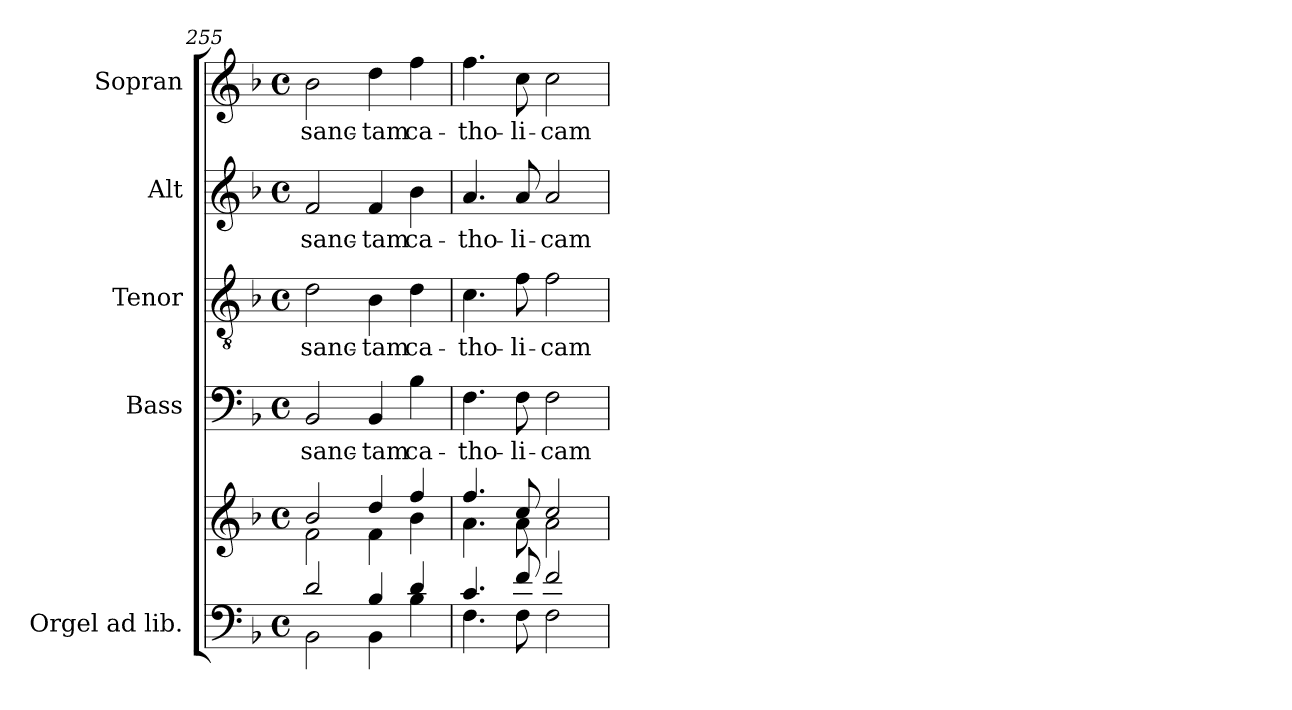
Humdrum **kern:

**kern	**kern	**kern	**text	**kern	**text	**kern	**text	**kern	**text
*part5	*part5	*part4	*part4	*part3	*part3	*part2	*part2	*part1	*part1
*staff6	*staff5	*staff4	*staff4	*staff3	*staff3	*staff2	*staff2	*staff1	*staff1
*I"Orgel ad lib.	*	*I"Bass	*	*I"Tenor	*	*I"Alt	*	*I"Sopran	*
*	*	*I'B.	*	*I'T.	*	*I'A.	*	*I'S.	*
*clefF4	*clefG2	*clefF4	*	*clefGv2	*	*clefG2	*	*clefG2	*
*k[b-]	*k[b-]	*k[b-]	*	*k[b-]	*	*k[b-]	*	*k[b-]	*
*F:	*F:	*F:	*	*F:	*	*F:	*	*F:	*
*M4/4	*M4/4	*M4/4	*	*M4/4	*	*M4/4	*	*M4/4	*
*met(c)	*met(c)	*met(c)	*	*met(c)	*	*met(c)	*	*met(c)	*
=255	=255	=255	=255	=255	=255	=255	=255	=255	=255
*^	*^	*	*	*	*	*	*	*	*
!	!	!	!	!	!LO:LY:b	!	!LO:LY:b	!	!LO:LY:b	!	!LO:LY:b
2d/	2BB-\	2b-/	2f\	2BB-/	sanc-	2d\	sanc-	2f/	sanc-	2b-\	sanc-
!	!	!	!	!	!LO:LY:b	!	!LO:LY:b	!	!LO:LY:b	!	!LO:LY:b
4B-/	4BB-\	4dd/	4f\	4BB-/	-tam	4B-\	-tam	4f/	-tam	4dd\	-tam
!	!	!	!	!	!LO:LY:b	!	!LO:LY:b	!	!LO:LY:b	!	!LO:LY:b
4d/	4B-\	4ff/	4b-\	4B-\	ca-	4d\	ca-	4b-\	ca-	4ff\	ca-
=256	=256	=256	=256	=256	=256	=256	=256	=256	=256	=256	=256
!	!	!	!	!	!LO:LY:b	!	!LO:LY:b	!	!LO:LY:b	!	!LO:LY:b
4.c/	4.F\	4.ff/	4.a\	4.F\	-tho-	4.c\	-tho-	4.a/	-tho-	4.ff\	-tho-
!	!	!	!	!	!LO:LY:b	!	!LO:LY:b	!	!LO:LY:b	!	!LO:LY:b
8f/	8F\	8cc/	8a\	8F\	-li-	8f\	-li-	8a/	-li-	8cc\	-li-
!	!	!	!	!	!LO:LY:b	!	!LO:LY:b	!	!LO:LY:b	!	!LO:LY:b
2f/	2F\	2cc/	2a\	2F\	-cam	2f\	-cam	2a/	-cam	2cc\	-cam
*v	*v	*	*	*	*	*	*	*	*	*	*
*	*v	*v	*	*	*	*	*	*	*	*
=	=	=	=	=	=	=	=	=	=
*-	*-	*-	*-	*-	*-	*-	*-	*-	*-
